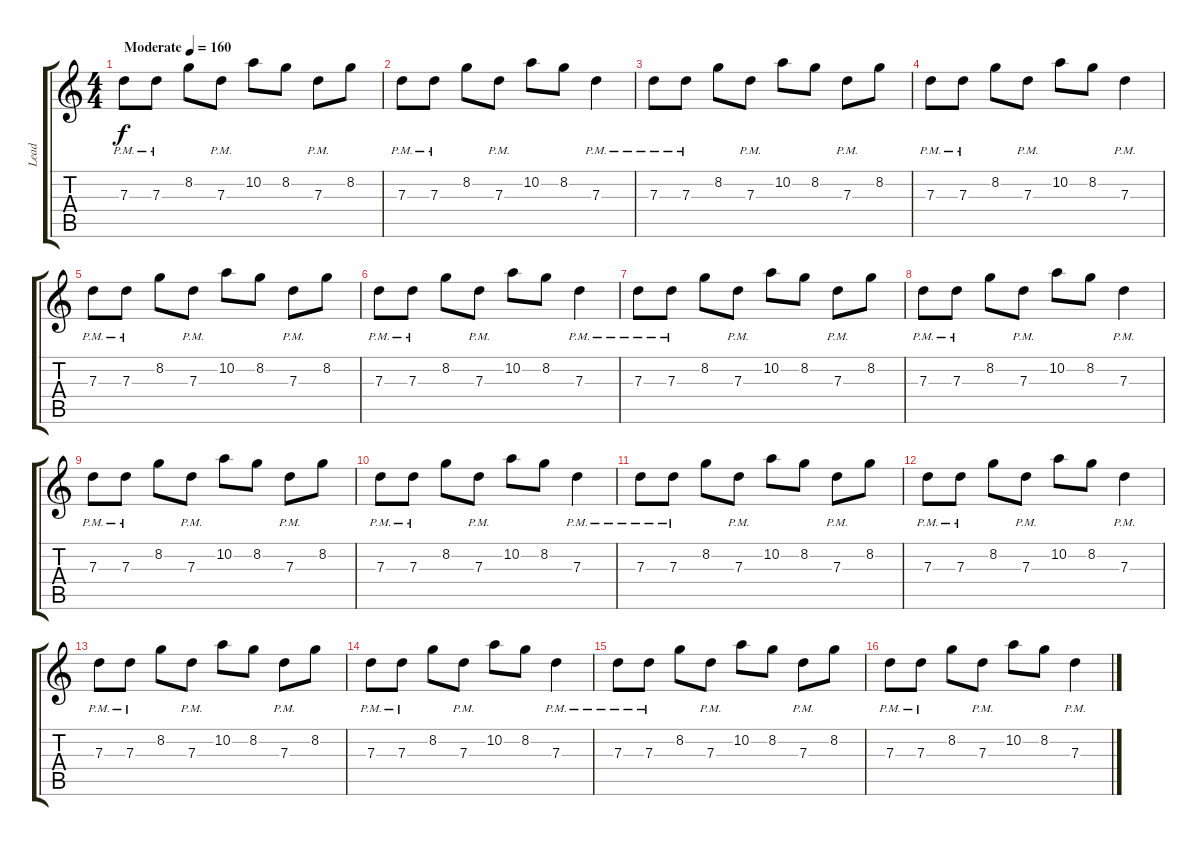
\track ("Lead" "Lead") {instrument acousticguitarsteel}
\staff {score tabs}
\tuning (E4 B3 G3 D3 A2 E2) {hide}
\ts (4 4)
\tempo (160 "Moderate")
\clef g2
\ks c
7.3{pm}.8{dy f instrument acousticguitarsteel} 7.3{pm}.8 8.2.8 7.3{pm}.8 10.2.8 8.2.8 7.3{pm}.8 8.2.8 |
7.3{pm}.8 7.3{pm}.8 8.2.8 7.3{pm}.8 10.2.8 8.2.8 7.3{pm}.4 |
7.3{pm}.8 7.3{pm}.8 8.2.8 7.3{pm}.8 10.2.8 8.2.8 7.3{pm}.8 8.2.8 |
7.3{pm}.8 7.3{pm}.8 8.2.8 7.3{pm}.8 10.2.8 8.2.8 7.3{pm}.4 |
7.3{pm}.8 7.3{pm}.8 8.2.8 7.3{pm}.8 10.2.8 8.2.8 7.3{pm}.8 8.2.8 |
7.3{pm}.8 7.3{pm}.8 8.2.8 7.3{pm}.8 10.2.8 8.2.8 7.3{pm}.4 |
7.3{pm}.8 7.3{pm}.8 8.2.8 7.3{pm}.8 10.2.8 8.2.8 7.3{pm}.8 8.2.8 |
7.3{pm}.8 7.3{pm}.8 8.2.8 7.3{pm}.8 10.2.8 8.2.8 7.3{pm}.4 |
7.3{pm}.8 7.3{pm}.8 8.2.8 7.3{pm}.8 10.2.8 8.2.8 7.3{pm}.8 8.2.8 |
7.3{pm}.8 7.3{pm}.8 8.2.8 7.3{pm}.8 10.2.8 8.2.8 7.3{pm}.4 |
7.3{pm}.8 7.3{pm}.8 8.2.8 7.3{pm}.8 10.2.8 8.2.8 7.3{pm}.8 8.2.8 |
7.3{pm}.8 7.3{pm}.8 8.2.8 7.3{pm}.8 10.2.8 8.2.8 7.3{pm}.4 |
7.3{pm}.8 7.3{pm}.8 8.2.8 7.3{pm}.8 10.2.8 8.2.8 7.3{pm}.8 8.2.8 |
7.3{pm}.8 7.3{pm}.8 8.2.8 7.3{pm}.8 10.2.8 8.2.8 7.3{pm}.4 |
7.3{pm}.8 7.3{pm}.8 8.2.8 7.3{pm}.8 10.2.8 8.2.8 7.3{pm}.8 8.2.8 |
7.3{pm}.8 7.3{pm}.8 8.2.8 7.3{pm}.8 10.2.8 8.2.8 7.3{pm}.4
